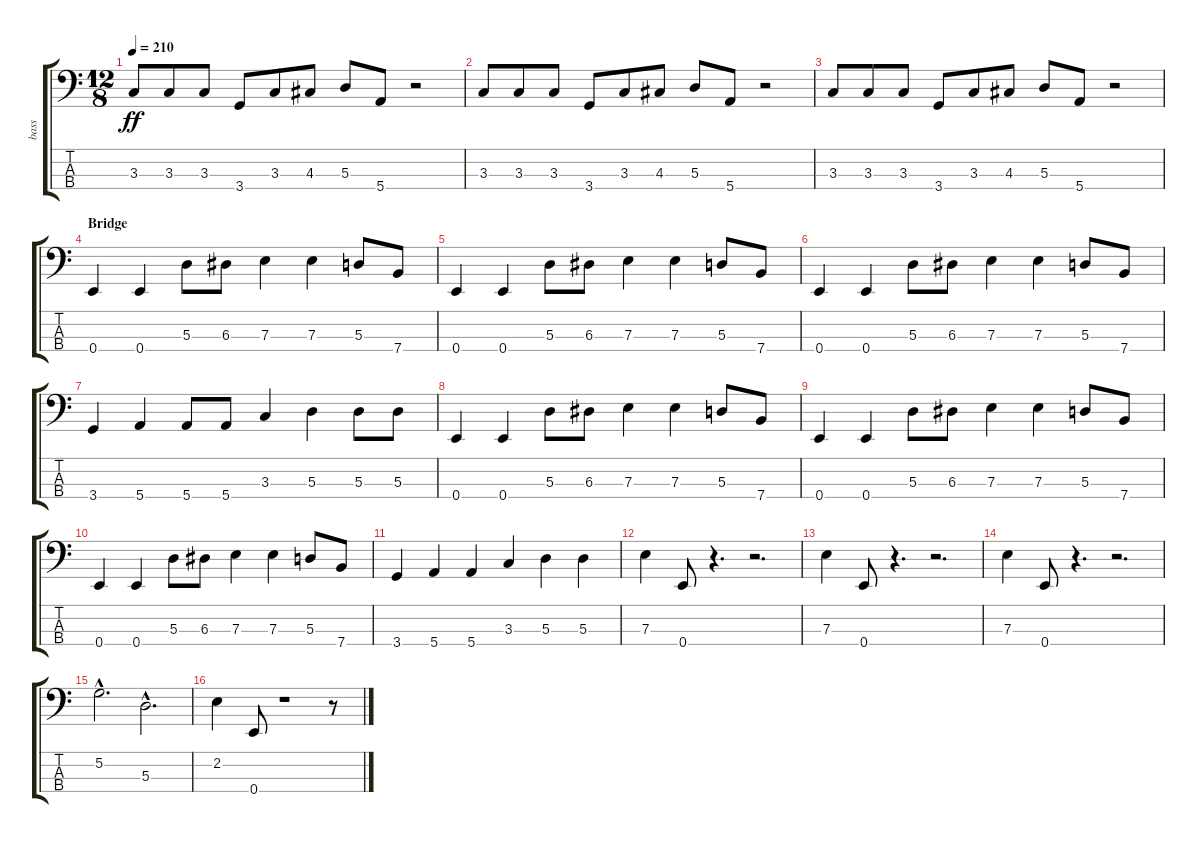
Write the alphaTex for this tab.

\track ("bass" "bass") {instrument electricbassfinger}
\staff {score tabs}
\tuning (G2 D2 A1 E1) {hide}
\ts (12 8)
\tempo 210
\clef f4
\ks c
3.3.8{dy ff} 3.3.8 3.3.8 3.4.8 3.3.8 4.3.8 5.3.8 5.4.8 r.2 |
3.3.8 3.3.8 3.3.8 3.4.8 3.3.8 4.3.8 5.3.8 5.4.8 r.2 |
3.3.8 3.3.8 3.3.8 3.4.8 3.3.8 4.3.8 5.3.8 5.4.8 r.2 |
\section ("" "Bridge")
0.4.4 0.4.4 5.3.8 6.3.8 7.3.4 7.3.4 5.3.8 7.4.8 |
0.4.4 0.4.4 5.3.8 6.3.8 7.3.4 7.3.4 5.3.8 7.4.8 |
0.4.4 0.4.4 5.3.8 6.3.8 7.3.4 7.3.4 5.3.8 7.4.8 |
3.4.4 5.4.4 5.4.8 5.4.8 3.3.4 5.3.4 5.3.8 5.3.8 |
0.4.4 0.4.4 5.3.8 6.3.8 7.3.4 7.3.4 5.3.8 7.4.8 |
0.4.4 0.4.4 5.3.8 6.3.8 7.3.4 7.3.4 5.3.8 7.4.8 |
0.4.4 0.4.4 5.3.8 6.3.8 7.3.4 7.3.4 5.3.8 7.4.8 |
3.4.4 5.4.4 5.4.4 3.3.4 5.3.4 5.3.4 |
7.3.4 0.4.8 r.4{d} r.2{d} |
7.3.4 0.4.8 r.4{d} r.2{d} |
7.3.4 0.4.8 r.4{d} r.2{d} |
5.2{hac}.2{d} 5.3{hac}.2{d} |
2.2.4 0.4.8 r.1 r.8
